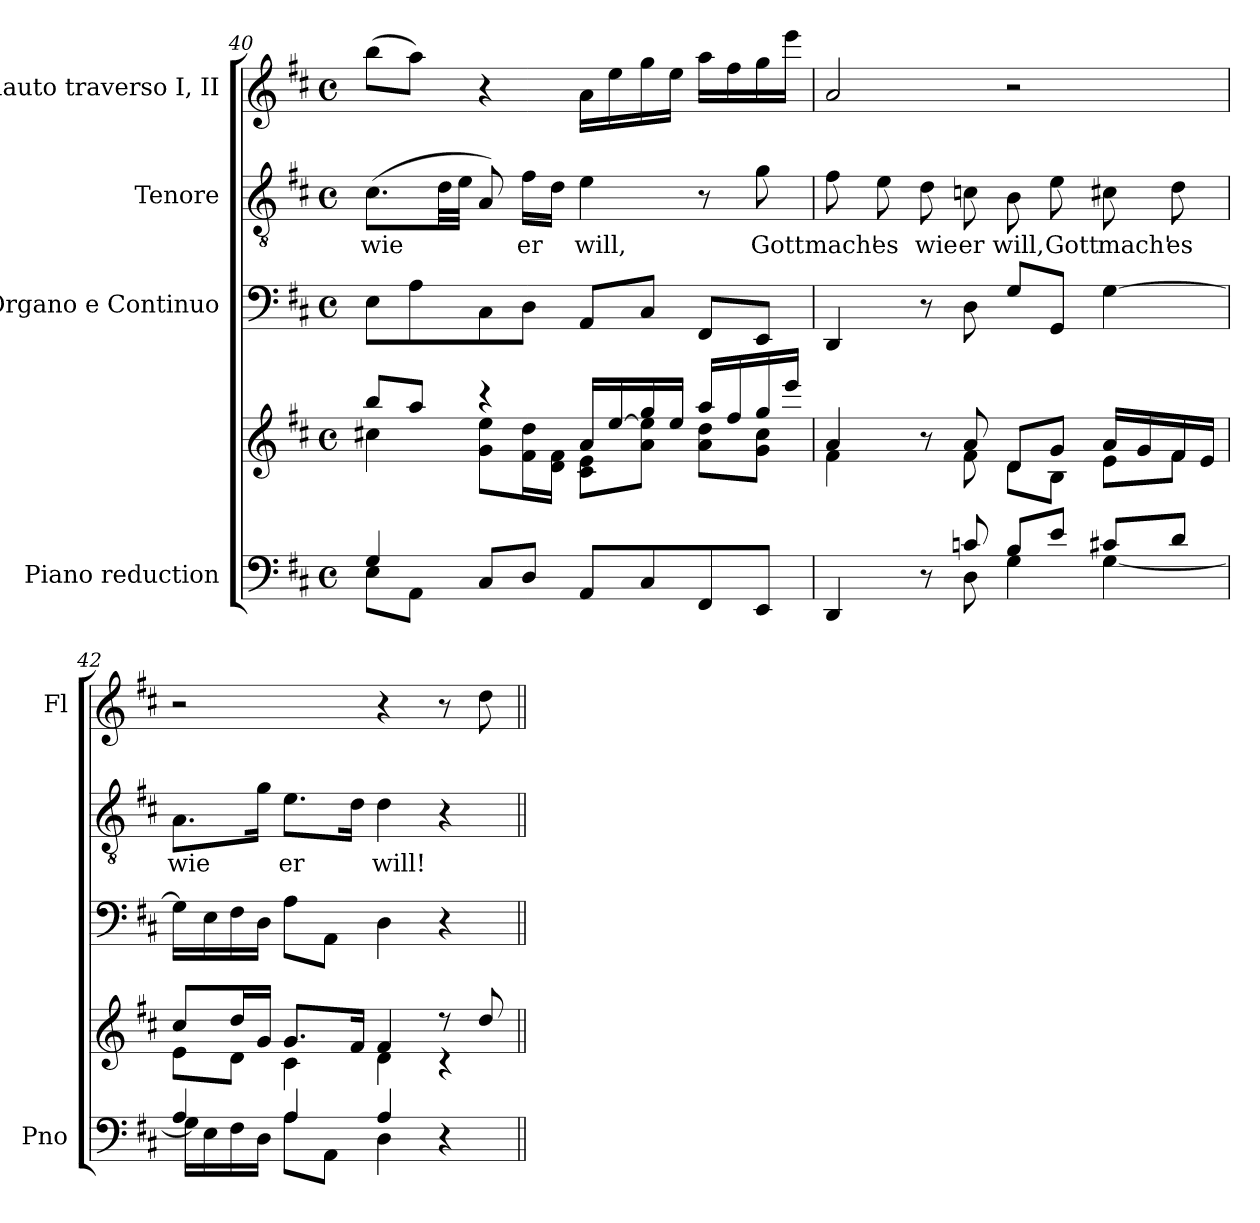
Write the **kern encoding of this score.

**kern	**kern	**kern	**kern	**text	**kern
*part4	*part4	*part3	*part2	*part2	*part1
*staff5	*staff4	*staff3	*staff2	*staff2	*staff1
*I"Piano reduction	*	*I"Organo e Continuo	*I"Tenore	*	*I"Flauto traverso I, II
*I'Pno	*	*	*	*	*I'Fl
*clefF4	*clefG2	*clefF4	*clefGv2	*	*clefG2
*k[f#c#]	*k[f#c#]	*k[f#c#]	*k[f#c#]	*	*k[f#c#]
*M4/4	*M4/4	*M4/4	*M4/4	*	*M4/4
*met(c)	*met(c)	*met(c)	*met(c)	*	*met(c)
=40	=40	=40	=40	=40	=40
*^	*^	*	*	*	*
!	!	!	!	!	!	!LO:LY:b	!
4G/	8E\L	8bb/L	4cc#X\	8E\L	(8.c#\L	wie	(8bb\L
.	8AA\J	8aa/J	.	8A\	.	.	8aa\J)
.	.	.	.	.	32d\LL	.	.
.	.	.	.	.	32e\JJJ	.	.
8C#/L	4ryy	4r	8g\ 8ee\L	8C#\	8A/)	.	4r
!	!	!	!	!	!	!LO:LY:b	!
8D/J	.	.	16f#\ 16dd\L	8D\J	16f#\LL	er	.
.	.	.	16d\ 16f#\JJ	.	16d\JJ	.	.
!	!	!	!	!	!	!LO:LY:b	!
8AA/L	2ryy	16a/LL	8c#\ 8e\L	8AA/L	4e\	will,	16a\LL
.	.	[<16ee/	.	.	.	.	16ee\
8C#/	.	16gg/	8a\ 8ee\]J	8C#/J	.	.	16gg\
.	.	16ee/JJ	.	.	.	.	16ee\JJ
8FF#/	.	16aa/LL	8a\ 8dd\L	8FF#/L	8r	.	16aa\LL
.	.	16ff#/	.	.	.	.	16ff#\
!	!	!	!	!	!	!LO:LY:b	!
8EE/J	.	16gg/	8g\ 8cc#\J	8EE/J	8g\	Gott	16gg\
.	.	16eee/JJ	.	.	.	.	16eee\JJ
=41	=41	=41	=41	=41	=41	=41	=41
!	!	!	!	!	!	!LO:LY:b	!
4DD/	4ryy	4a/	4f#\	4DD/	8f#\	mach'	2a/
!	!	!	!	!	!	!LO:LY:b	!
.	.	.	.	.	8e\	es	.
!	!	!	!	!	!	!LO:LY:b	!
8r	8ryy	8r	8ryy	8r	8d\	wie	.
!	!	!	!	!	!	!LO:LY:b	!
8cn/	8D\	8a/	8f#\	8D\	8cn\	er	.
!	!	!	!	!	!	!LO:LY:b	!
8B/L	4G\	8d/L	8d\L	8G/L	8B\	will,	2r
!	!	!	!	!	!	!LO:LY:b	!
8e/J	.	8g/J	8B\J	8GG/J	8e\	Gott	.
!	!	!	!	!	!	!LO:LY:b	!
8c#X/L	[4G\	16a/LL	8e\L	[4G\	8c#X\	mach'	.
.	.	16g/	.	.	.	.	.
!	!	!	!	!	!	!LO:LY:b	!
8d/J	.	16f#/	8f#\J	.	8d\	es	.
.	.	16e/JJ	.	.	.	.	.
!!LO:LB:g=z
=42	=42	=42	=42	=42	=42	=42	=42
!	!	!	!	!	!	!LO:LY:b	!
4A/	16G\LL]	8cc#/L	8e\L	16G\LL]	8.A\L	wie	2r
.	16E\	.	.	16E\	.	.	.
.	16F#\	16dd/L	8d\J	16F#\	.	.	.
.	16D\JJ	16g/JJ	.	16D\JJ	16g\Jk	.	.
!	!	!	!	!	!	!LO:LY:b	!
4A/	8A\L	8.g/L	4c#\	8A\L	8.e\L	er	.
.	8AA\J	.	.	8AA\J	.	.	.
.	.	16f#/Jk	.	.	16d\Jk	.	.
!	!	!	!	!	!	!LO:LY:b	!
4A/	4D\	4f#/	4d\	4D\	4d\	will!	4r
4r	4ryy	8r	4r	4r	4r	.	8r
.	.	8dd/	.	.	.	.	8dd\
*v	*v	*	*	*	*	*	*
*	*v	*v	*	*	*	*
=||	=||	=||	=||	=||	=||
*-	*-	*-	*-	*-	*-
